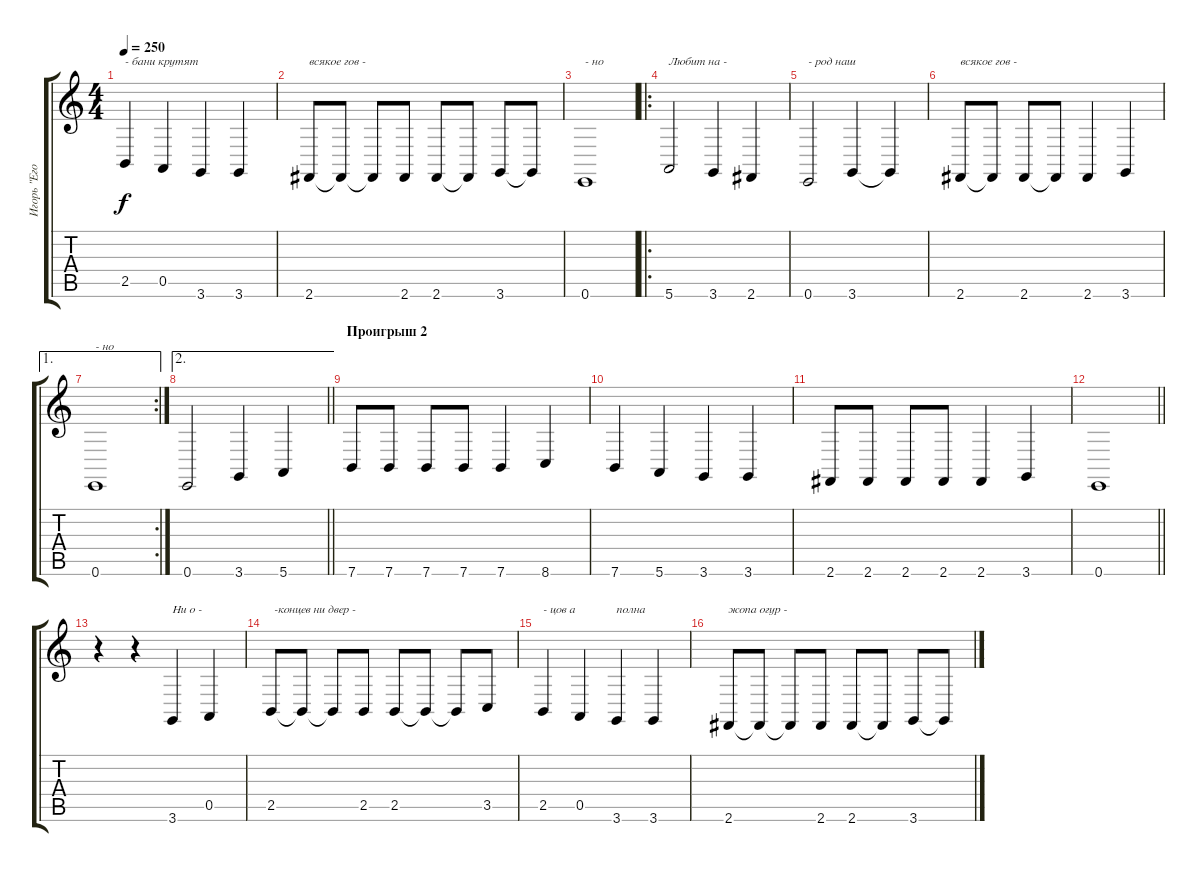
\track ("Игорь \"Егор\" Летов" "Игорь \"Его") {instrument clarinet}
\staff {score tabs}
\tuning (E4 B3 G3 D3 A2 E2) {hide}
\ts (4 4)
\tempo 250
\clef g2
\ks c
2.5.4{txt "- бани крутят" dy f} 0.5.4 3.6.4 3.6.4 |
2.6.8{txt "всякое гов -"} 2.6{t}.8 2.6{t}.8 2.6.8 2.6.8 2.6{t}.8 3.6.8 3.6{t}.8 |
0.6.1{txt "- но"} |
\ro
5.6.2{txt "Любит на -"} 3.6.4 2.6.4 |
0.6.2{txt "- род наш"} 3.6.4 3.6{t}.4 |
2.6.8{txt "всякое гов - "} 2.6{t}.8 2.6.8 2.6{t}.8 2.6.4 3.6.4 |
\ae 1
\rc 2
0.6.1{txt "- но"} |
\ae 2
\barLineRight lightlight
0.6.2 3.6.4 5.6.4 |
\section ("" "Проигрыш 2")
7.6.8 7.6.8 7.6.8 7.6.8 7.6.4 8.6.4 |
7.6.4 5.6.4 3.6.4 3.6.4 |
2.6.8 2.6.8 2.6.8 2.6.8 2.6.4 3.6.4 |
\barLineRight lightlight
0.6.1 |
r.4 r.4 3.6.4{txt "Ни о -"} 0.5.4 |
2.5.8{txt " -концев ни двер -"} 2.5{t}.8 2.5{t}.8 2.5.8 2.5.8 2.5{t}.8 2.5{t}.8 3.5.8 |
2.5.4{txt "- цов а"} 0.5.4 3.6.4{txt "полна"} 3.6.4 |
2.6.8{txt "жопа огур -"} 2.6{t}.8 2.6{t}.8 2.6.8 2.6.8 2.6{t}.8 3.6.8 3.6{t}.8
